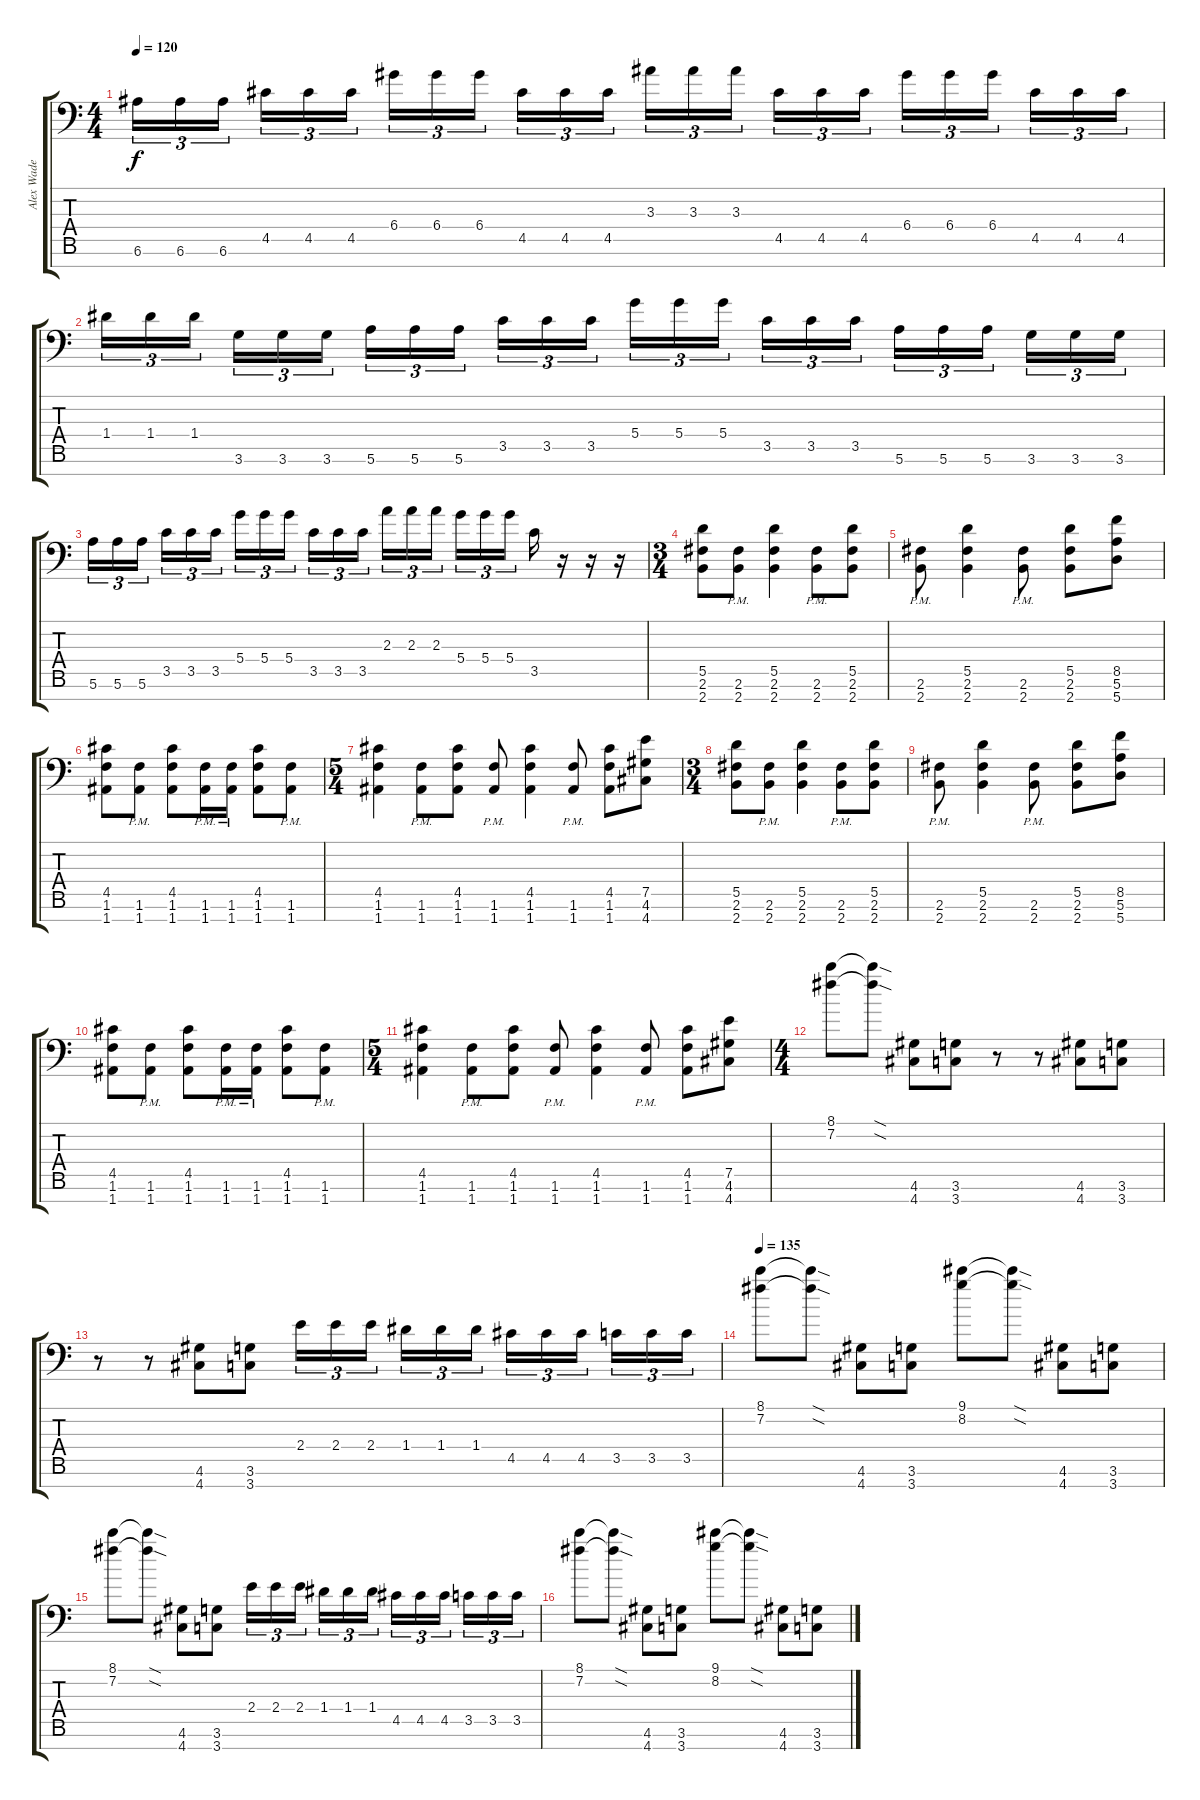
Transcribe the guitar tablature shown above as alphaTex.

\track ("Alex Wade" "Alex Wade") {instrument overdrivenguitar}
\staff {score tabs}
\tuning (E4 B3 G3 D3 A2 E2 A1) {hide}
\ts (4 4)
\tempo 120
\clef f4
\ks c
6.6.16{tu (3 2) dy f} 6.6.16{tu (3 2)} 6.6.16{tu (3 2) beam splitsecondary} 4.5.16{tu (3 2)} 4.5.16{tu (3 2)} 4.5.16{tu (3 2)} 6.4.16{tu (3 2)} 6.4.16{tu (3 2)} 6.4.16{tu (3 2) beam splitsecondary} 4.5.16{tu (3 2)} 4.5.16{tu (3 2)} 4.5.16{tu (3 2)} 3.3.16{tu (3 2)} 3.3.16{tu (3 2)} 3.3.16{tu (3 2) beam splitsecondary} 4.5.16{tu (3 2)} 4.5.16{tu (3 2)} 4.5.16{tu (3 2)} 6.4.16{tu (3 2)} 6.4.16{tu (3 2)} 6.4.16{tu (3 2) beam splitsecondary} 4.5.16{tu (3 2)} 4.5.16{tu (3 2)} 4.5.16{tu (3 2)} |
1.4.16{tu (3 2)} 1.4.16{tu (3 2)} 1.4.16{tu (3 2) beam splitsecondary} 3.6.16{tu (3 2)} 3.6.16{tu (3 2)} 3.6.16{tu (3 2)} 5.6.16{tu (3 2)} 5.6.16{tu (3 2)} 5.6.16{tu (3 2) beam splitsecondary} 3.5.16{tu (3 2)} 3.5.16{tu (3 2)} 3.5.16{tu (3 2)} 5.4.16{tu (3 2)} 5.4.16{tu (3 2)} 5.4.16{tu (3 2) beam splitsecondary} 3.5.16{tu (3 2)} 3.5.16{tu (3 2)} 3.5.16{tu (3 2)} 5.6.16{tu (3 2)} 5.6.16{tu (3 2)} 5.6.16{tu (3 2) beam splitsecondary} 3.6.16{tu (3 2)} 3.6.16{tu (3 2)} 3.6.16{tu (3 2)} |
5.6.16{tu (3 2)} 5.6.16{tu (3 2)} 5.6.16{tu (3 2) beam splitsecondary} 3.5.16{tu (3 2)} 3.5.16{tu (3 2)} 3.5.16{tu (3 2)} 5.4.16{tu (3 2)} 5.4.16{tu (3 2)} 5.4.16{tu (3 2) beam splitsecondary} 3.5.16{tu (3 2)} 3.5.16{tu (3 2)} 3.5.16{tu (3 2)} 2.3.16{tu (3 2)} 2.3.16{tu (3 2)} 2.3.16{tu (3 2) beam splitsecondary} 5.4.16{tu (3 2)} 5.4.16{tu (3 2)} 5.4.16{tu (3 2)} 3.5.16 r.16 r.16 r.16 |
\ts (3 4)
(5.5 2.6 2.7).8 (2.6{pm} 2.7{pm}).8 (5.5 2.6 2.7).4 (2.6{pm} 2.7{pm}).8 (5.5 2.6 2.7).8 |
(2.6{pm} 2.7{pm}).8 (5.5 2.6 2.7).4 (2.6{pm} 2.7{pm}).8 (5.5 2.6 2.7).8 (8.5 5.6 5.7).8 |
(4.5 1.6 1.7).8 (1.6{pm} 1.7{pm}).8 (4.5 1.6 1.7).8 (1.6{pm} 1.7{pm}).16 (1.6{pm} 1.7{pm}).16 (4.5 1.6 1.7).8 (1.6{pm} 1.7{pm}).8 |
\ts (5 4)
(4.5 1.6 1.7).4 (1.6{pm} 1.7{pm}).8 (4.5 1.6 1.7).8 (1.6{pm} 1.7{pm}).8 (4.5 1.6 1.7).4 (1.6{pm} 1.7{pm}).8 (4.5 1.6 1.7).8 (7.5 4.6 4.7).8 |
\ts (3 4)
(5.5 2.6 2.7).8 (2.6{pm} 2.7{pm}).8 (5.5 2.6 2.7).4 (2.6{pm} 2.7{pm}).8 (5.5 2.6 2.7).8 |
(2.6{pm} 2.7{pm}).8 (5.5 2.6 2.7).4 (2.6{pm} 2.7{pm}).8 (5.5 2.6 2.7).8 (8.5 5.6 5.7).8 |
(4.5 1.6 1.7).8 (1.6{pm} 1.7{pm}).8 (4.5 1.6 1.7).8 (1.6{pm} 1.7{pm}).16 (1.6{pm} 1.7{pm}).16 (4.5 1.6 1.7).8 (1.6{pm} 1.7{pm}).8 |
\ts (5 4)
(4.5 1.6 1.7).4 (1.6{pm} 1.7{pm}).8 (4.5 1.6 1.7).8 (1.6{pm} 1.7{pm}).8 (4.5 1.6 1.7).4 (1.6{pm} 1.7{pm}).8 (4.5 1.6 1.7).8 (7.5 4.6 4.7).8 |
\ts (4 4)
(8.1 7.2).8 (8.1{sod t} 7.2{sod t}).8 (4.6 4.7).8 (3.6 3.7).8 r.8 r.8 (4.6 4.7).8 (3.6 3.7).8 |
r.8 r.8 (4.6 4.7).8 (3.6 3.7).8 2.4.16{tu (3 2)} 2.4.16{tu (3 2)} 2.4.16{tu (3 2) beam splitsecondary} 1.4.16{tu (3 2)} 1.4.16{tu (3 2)} 1.4.16{tu (3 2)} 4.5.16{tu (3 2)} 4.5.16{tu (3 2)} 4.5.16{tu (3 2) beam splitsecondary} 3.5.16{tu (3 2)} 3.5.16{tu (3 2)} 3.5.16{tu (3 2)} |
\tempo 135
(8.1 7.2).8 (8.1{sod t} 7.2{sod t}).8 (4.6 4.7).8 (3.6 3.7).8 (9.1 8.2).8 (9.1{sod t} 8.2{sod t}).8 (4.6 4.7).8 (3.6 3.7).8 |
(8.1 7.2).8 (8.1{sod t} 7.2{sod t}).8 (4.6 4.7).8 (3.6 3.7).8 2.4.16{tu (3 2)} 2.4.16{tu (3 2)} 2.4.16{tu (3 2) beam splitsecondary} 1.4.16{tu (3 2)} 1.4.16{tu (3 2)} 1.4.16{tu (3 2)} 4.5.16{tu (3 2)} 4.5.16{tu (3 2)} 4.5.16{tu (3 2) beam splitsecondary} 3.5.16{tu (3 2)} 3.5.16{tu (3 2)} 3.5.16{tu (3 2)} |
(8.1 7.2).8 (8.1{sod t} 7.2{sod t}).8 (4.6 4.7).8 (3.6 3.7).8 (9.1 8.2).8 (9.1{sod t} 8.2{sod t}).8 (4.6 4.7).8 (3.6 3.7).8
